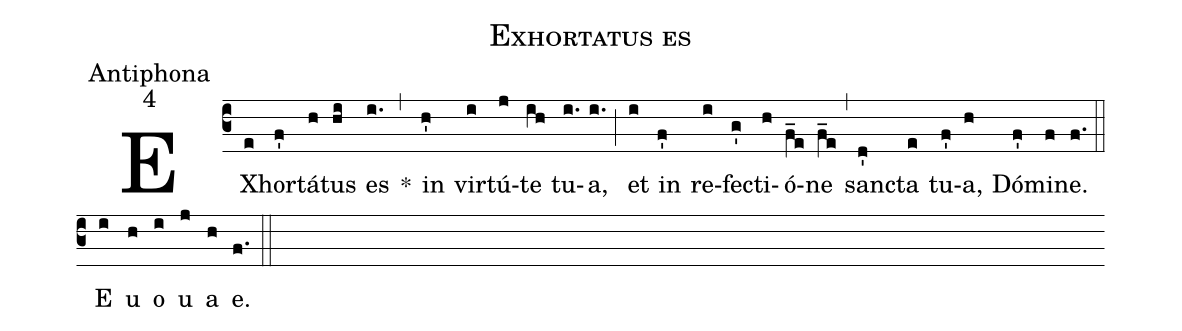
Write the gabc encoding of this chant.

name:Exhortatus es;
office-part:Antiphona;
mode:4;
%%
(c3) EX(e)hor(f')tá(h)tus(hi) es(i.) *(,) in(h') vir(i)tú(j)te(ih) tu(i.)a,(i.) (;) et(i) in(f') re(i)fe(g')cti(h)ó(f_e)ne(f_e) (,) san(d')cta(e) tu(f')a,(h) Dó(f')mi(f)ne.(f.) (::) <eu>E(i) u(h) o(i) u(j) a(h) e.</eu>(f.) (::)
